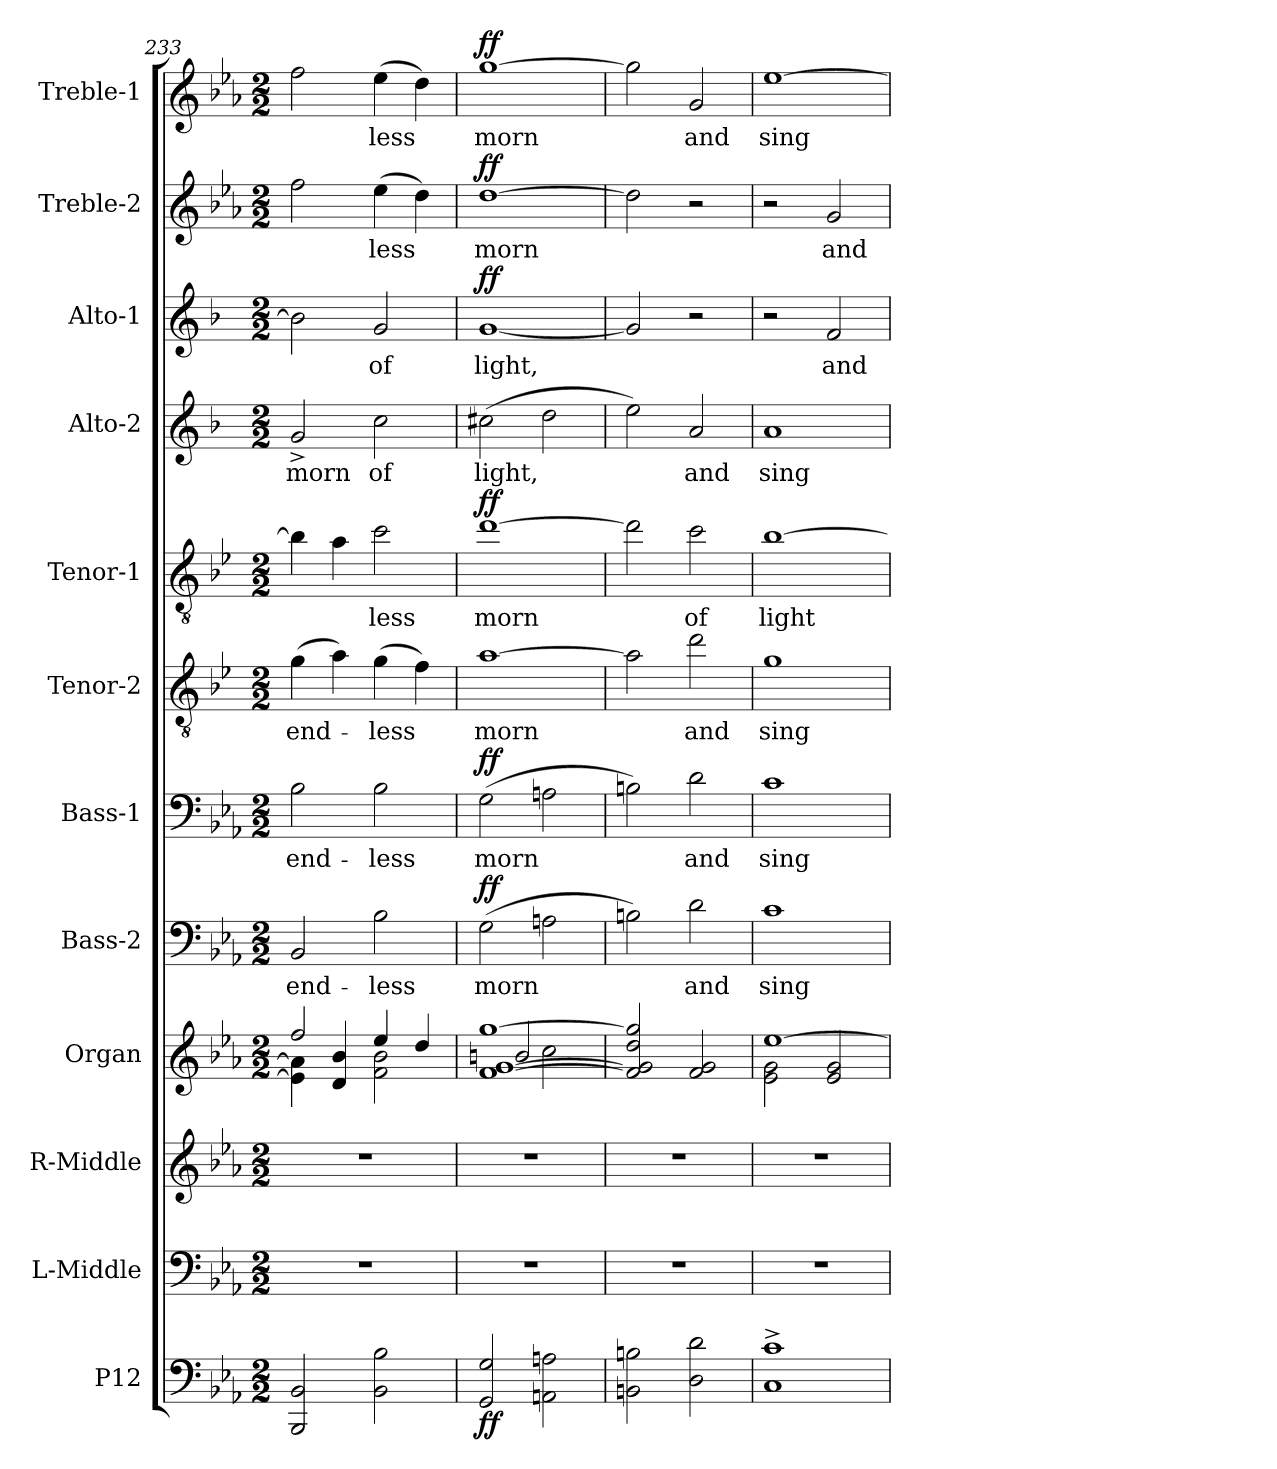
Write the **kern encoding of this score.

**kern	**dynam	**kern	**kern	**kern	**kern	**text	**dynam	**kern	**text	**dynam	**kern	**text	**kern	**text	**dynam	**kern	**text	**kern	**text	**dynam	**kern	**text	**dynam	**kern	**text	**dynam
*part12	*part12	*part11	*part10	*part9	*part8	*part8	*part8	*part7	*part7	*part7	*part6	*part6	*part5	*part5	*part5	*part4	*part4	*part3	*part3	*part3	*part2	*part2	*part2	*part1	*part1	*part1
*staff12	*staff12	*staff11	*staff10	*staff9	*staff8	*staff8	*staff8	*staff7	*staff7	*staff7	*staff6	*staff6	*staff5	*staff5	*staff5	*staff4	*staff4	*staff3	*staff3	*staff3	*staff2	*staff2	*staff2	*staff1	*staff1	*staff1
*I"P12	*	*I"L-Middle	*I"R-Middle	*I"Organ	*I"Bass-2	*	*	*I"Bass-1	*	*	*I"Tenor-2	*	*I"Tenor-1	*	*	*I"Alto-2	*	*I"Alto-1	*	*	*I"Treble-2	*	*	*I"Treble-1	*	*
*	*	*I'L-M	*	*I'Organ	*I'B2:	*	*	*I'B1:	*	*	*I'T2:	*	*I'T1:	*	*	*I'A2:	*	*I'A1:	*	*	*	*	*	*	*	*
*clefF4	*	*clefF4	*clefG2	*clefG2	*clefF4	*	*	*clefF4	*	*	*clefGv2	*	*clefGv2	*	*	*clefG2	*	*clefG2	*	*	*clefG2	*	*	*clefG2	*	*
*	*	*	*	*	*	*	*	*	*	*	*ITrd4c7	*	*ITrd4c7	*	*	*ITrd1c2	*	*ITrd1c2	*	*	*ITrd-7c-12	*	*	*ITrd-7c-12	*	*
*k[b-e-a-]	*	*k[b-e-a-]	*k[b-e-a-]	*k[b-e-a-]	*k[b-e-a-]	*	*	*k[b-e-a-]	*	*	*k[b-e-a-]	*	*k[b-e-a-]	*	*	*k[b-e-a-]	*	*k[b-e-a-]	*	*	*k[b-e-a-]	*	*	*k[b-e-a-]	*	*
*E-:	*	*E-:	*E-:	*E-:	*E-:	*	*	*E-:	*	*	*E-:	*	*E-:	*	*	*E-:	*	*E-:	*	*	*E-:	*	*	*E-:	*	*
*M2/2	*	*M2/2	*M2/2	*M2/2	*M2/2	*	*	*M2/2	*	*	*M2/2	*	*M2/2	*	*	*M2/2	*	*M2/2	*	*	*M2/2	*	*	*M2/2	*	*
=233	=233	=233	=233	=233	=233	=233	=233	=233	=233	=233	=233	=233	=233	=233	=233	=233	=233	=233	=233	=233	=233	=233	=233	=233	=233	=233
*	*	*	*	*^	*	*	*	*	*	*	*	*	*	*	*	*	*	*	*	*	*	*	*	*	*	*
!	!	!	!	!	!	!	!LO:LY:b:color=#000000	!	!	!	!	!	!	!	!	!	!	!	!	!	!	!	!	!	!	!	!
!	!	!	!	!	!	!	!	!	!	!LO:LY:b:color=#000000	!	!	!	!	!	!	!	!	!	!	!	!	!	!	!	!	!
!	!	!	!	!	!	!	!	!	!	!	!	!	!LO:LY:b:color=#000000	!	!	!	!	!	!	!	!	!	!	!	!	!	!
!	!	!	!	!	!	!	!	!	!	!	!	!	!	!	!	!	!	!LO:LY:b:color=#000000	!	!	!	!	!	!	!	!	!
!	!	!	!	!	!	!	!	!	!	!	!	!	!	!	!	!	!	!	!	!	!	!	!LO:LY:b:color=#000000	!	!	!	!
!	!	!	!	!	!	!	!	!	!	!	!	!	!	!	!	!	!	!	!	!	!	!	!	!	!	!LO:LY:b:color=#000000	!
2BBB-i/ 2BB-i	.	1r	1r	2ffi/	4e-i\] 4a-i]	2BB-i/	end-	.	2B-i\	end-	.	(4ci\	end-	4e-i\]	.	.	2f^i/	morn	2a-i\]	.	.	2fffi\	-	.	2fffi\	-	.
.	.	.	.	.	4di/ 4b-i	.	.	.	.	.	.	4di\)	.	4di\	.	.	.	.	.	.	.	.	.	.	.	.	.
!	!	!	!	!	!	!	!LO:LY:b:color=#000000	!	!	!	!	!	!	!	!	!	!	!	!	!	!	!	!	!	!	!	!
!	!	!	!	!	!	!	!	!	!	!LO:LY:b:color=#000000	!	!	!	!	!	!	!	!	!	!	!	!	!	!	!	!	!
!	!	!	!	!	!	!	!	!	!	!	!	!	!LO:LY:b:color=#000000	!	!	!	!	!	!	!	!	!	!	!	!	!	!
!	!	!	!	!	!	!	!	!	!	!	!	!	!	!	!LO:LY:b:color=#000000	!	!	!	!	!	!	!	!	!	!	!	!
!	!	!	!	!	!	!	!	!	!	!	!	!	!	!	!	!	!	!LO:LY:b:color=#000000	!	!	!	!	!	!	!	!	!
!	!	!	!	!	!	!	!	!	!	!	!	!	!	!	!	!	!	!	!	!LO:LY:b:color=#000000	!	!	!	!	!	!	!
!	!	!	!	!	!	!	!	!	!	!	!	!	!	!	!	!	!	!	!	!	!	!	!LO:LY:b:color=#000000	!	!	!	!
!	!	!	!	!	!	!	!	!	!	!	!	!	!	!	!	!	!	!	!	!	!	!	!	!	!	!LO:LY:b:color=#000000	!
2BB-i\ 2B-i	.	.	.	4ee-i/	2fi\ 2b-i	2B-i\	-less	.	2B-i\	-less	.	(4ci\	-less	2fi\	-less	.	2b-i\	of	2fi/	of	.	(4eee-i\	- less	.	(4eee-i\	- less	.
.	.	.	.	4ddi/	.	.	.	.	.	.	.	4B-i\)	.	.	.	.	.	.	.	.	.	4dddi\)	.	.	4dddi\)	.	.
=234	=234	=234	=234	=234	=234	=234	=234	=234	=234	=234	=234	=234	=234	=234	=234	=234	=234	=234	=234	=234	=234	=234	=234	=234	=234	=234	=234
!	!	!	!	!	!	!	!LO:LY:b:color=#000000	!	!	!	!	!	!	!	!	!	!	!	!	!	!	!	!	!	!	!	!
!	!	!	!	!	!	!	!	!	!	!LO:LY:b:color=#000000	!	!	!	!	!	!	!	!	!	!	!	!	!	!	!	!	!
!	!	!	!	!	!	!	!	!	!	!	!	!	!LO:LY:b:color=#000000	!	!	!	!	!	!	!	!	!	!	!	!	!	!
!	!	!	!	!	!	!	!	!	!	!	!	!	!	!	!LO:LY:b:color=#000000	!	!	!	!	!	!	!	!	!	!	!	!
!	!	!	!	!	!	!	!	!	!	!	!	!	!	!	!	!	!	!LO:LY:b:color=#000000	!	!	!	!	!	!	!	!	!
!	!	!	!	!	!	!	!	!	!	!	!	!	!	!	!	!	!	!	!	!LO:LY:b:color=#000000	!	!	!	!	!	!	!
!	!	!	!	!	!	!	!	!	!	!	!	!	!	!	!	!	!	!	!	!	!	!	!LO:LY:b:color=#000000	!	!	!	!
!	!	!	!	!	!	!	!	!	!	!	!	!	!	!	!	!	!	!	!	!	!	!	!	!	!	!LO:LY:b:color=#000000	!
2GGi/ 2Gi	ff	1r	1r	[1fi [1gi [1ggi	2bni/	(2Gi\	morn	ff	(2Gi\	morn	ff	[1di	morn	[1gi	morn	ff	(2bni\	light,	[1fi	light,	ff	[1dddi	morn	ff	[1gggi	morn	ff
2AAni\ 2Ani	.	.	.	.	2cci\	2Ani\	.	.	2Ani\	.	.	.	.	.	.	.	2cci\	.	.	.	.	.	.	.	.	.	.
*	*	*	*	*v	*v	*	*	*	*	*	*	*	*	*	*	*	*	*	*	*	*	*	*	*	*	*	*
!!LO:PB:g=z
=235	=235	=235	=235	=235	=235	=235	=235	=235	=235	=235	=235	=235	=235	=235	=235	=235	=235	=235	=235	=235	=235	=235	=235	=235	=235	=235
2BBni\ 2Bni	.	1r	1r	2fi/] 2gi] 2ddi 2ggi]	2Bni\)	.	.	2Bni\)	.	.	2di\]	.	2gi\]	.	.	2ddi\)	.	2fi/]	.	.	2dddi\]	.	.	2gggi\]	.	.
!	!	!	!	!	!	!LO:LY:b:color=#000000	!	!	!	!	!	!	!	!	!	!	!	!	!	!	!	!	!	!	!	!
!	!	!	!	!	!	!	!	!	!LO:LY:b:color=#000000	!	!	!	!	!	!	!	!	!	!	!	!	!	!	!	!	!
!	!	!	!	!	!	!	!	!	!	!	!	!LO:LY:b:color=#000000	!	!	!	!	!	!	!	!	!	!	!	!	!	!
!	!	!	!	!	!	!	!	!	!	!	!	!	!	!LO:LY:b:color=#000000	!	!	!	!	!	!	!	!	!	!	!	!
!	!	!	!	!	!	!	!	!	!	!	!	!	!	!	!	!	!LO:LY:b:color=#000000	!	!	!	!	!	!	!	!	!
!	!	!	!	!	!	!	!	!	!	!	!	!	!	!	!	!	!	!	!	!	!	!	!	!	!LO:LY:b:color=#000000	!
2Di\ 2di	.	.	.	2fi/ 2gi	2di\	and	.	2di\	and	.	2gi\	and	2fi\	of	.	2gi/	and	2r	.	.	2r	.	.	2ggi/	and	.
=236	=236	=236	=236	=236	=236	=236	=236	=236	=236	=236	=236	=236	=236	=236	=236	=236	=236	=236	=236	=236	=236	=236	=236	=236	=236	=236
*	*	*	*	*^	*	*	*	*	*	*	*	*	*	*	*	*	*	*	*	*	*	*	*	*	*	*
!	!	!	!	!	!	!	!LO:LY:b:color=#000000	!	!	!	!	!	!	!	!	!	!	!	!	!	!	!	!	!	!	!	!
!	!	!	!	!	!	!	!	!	!	!LO:LY:b:color=#000000	!	!	!	!	!	!	!	!	!	!	!	!	!	!	!	!	!
!	!	!	!	!	!	!	!	!	!	!	!	!	!LO:LY:b:color=#000000	!	!	!	!	!	!	!	!	!	!	!	!	!	!
!	!	!	!	!	!	!	!	!	!	!	!	!	!	!	!LO:LY:b:color=#000000	!	!	!	!	!	!	!	!	!	!	!	!
!	!	!	!	!	!	!	!	!	!	!	!	!	!	!	!	!	!	!LO:LY:b:color=#000000	!	!	!	!	!	!	!	!	!
!	!	!	!	!	!	!	!	!	!	!	!	!	!	!	!	!	!	!	!	!	!	!	!	!	!	!LO:LY:b:color=#000000	!
1Ci^ 1ci^	.	1r	1r	[1ee-i	2e-i\ 2gi	1ci	sing	.	1ci	sing	.	1ci	sing	[1e-i	light	.	1gi	sing	2r	.	.	2r	.	.	[1eee-i	sing	.
!	!	!	!	!	!	!	!	!	!	!	!	!	!	!	!	!	!	!	!	!LO:LY:b:color=#000000	!	!	!	!	!	!	!
!	!	!	!	!	!	!	!	!	!	!	!	!	!	!	!	!	!	!	!	!	!	!	!LO:LY:b:color=#000000	!	!	!	!
.	.	.	.	.	2e-i/ 2gi	.	.	.	.	.	.	.	.	.	.	.	.	.	2e-i/	and	.	2ggi/	and	.	.	.	.
*	*	*	*	*v	*v	*	*	*	*	*	*	*	*	*	*	*	*	*	*	*	*	*	*	*	*	*	*
=	=	=	=	=	=	=	=	=	=	=	=	=	=	=	=	=	=	=	=	=	=	=	=	=	=	=
*-	*-	*-	*-	*-	*-	*-	*-	*-	*-	*-	*-	*-	*-	*-	*-	*-	*-	*-	*-	*-	*-	*-	*-	*-	*-	*-
